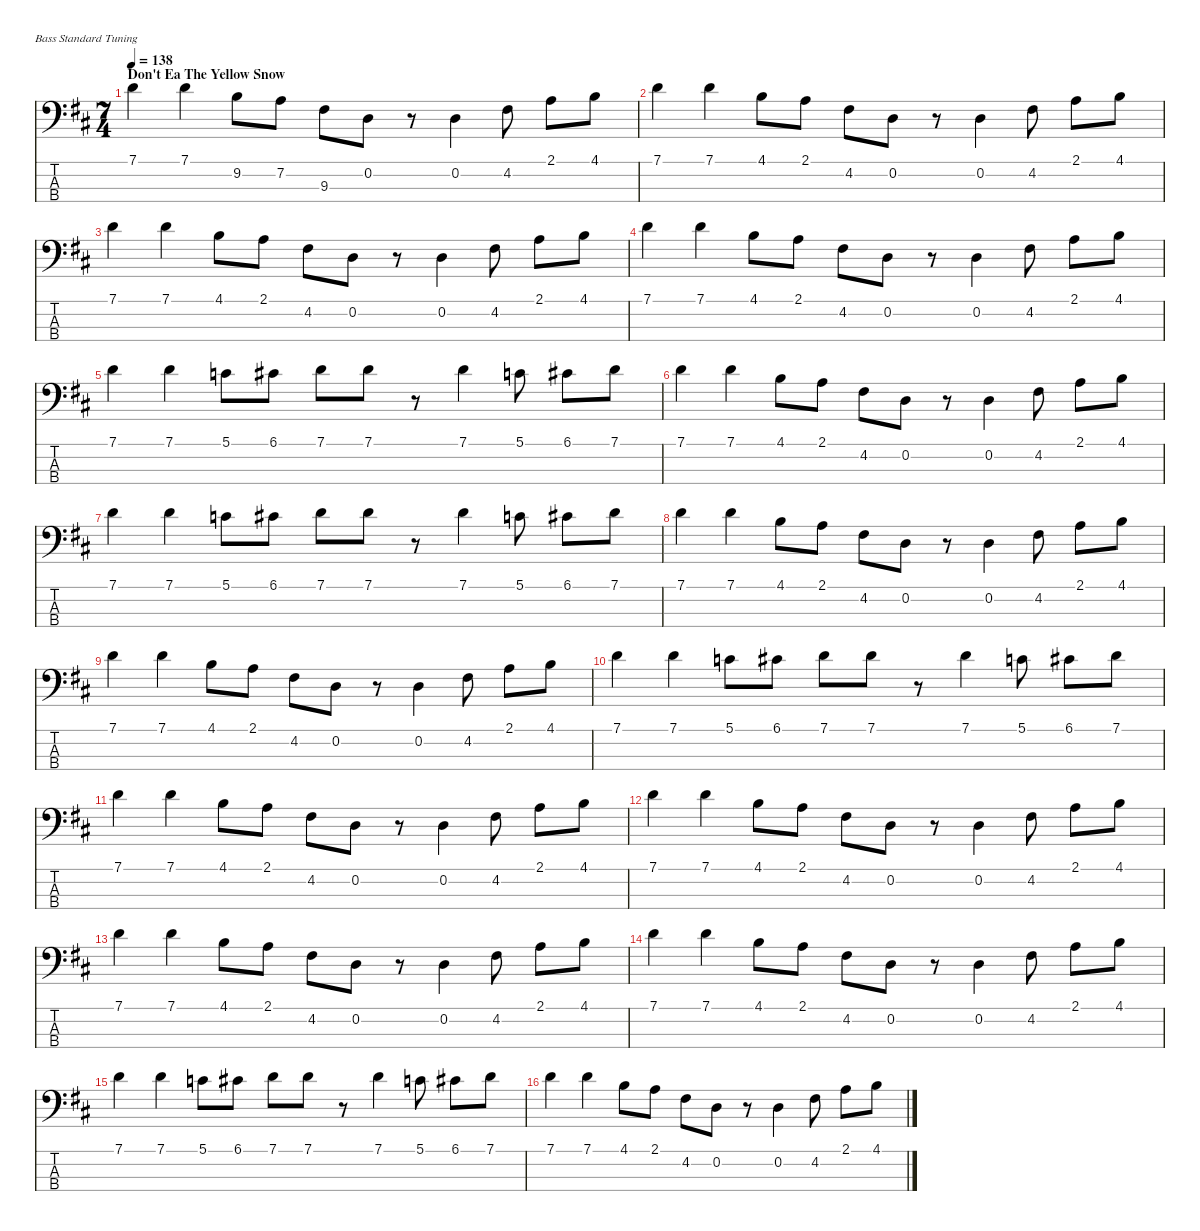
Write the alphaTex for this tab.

\defaultSystemsLayout 4
\hideDynamics
\bracketExtendMode nobrackets
\singleTrackTrackNamePolicy hidden
\multiTrackTrackNamePolicy hidden
\firstSystemTrackNameMode fullname
\firstSystemTrackNameOrientation horizontal
\otherSystemsTrackNameOrientation horizontal
\track ("Bass" "el.bs.") {instrument electricbassfinger}
\staff {score tabs}
\tuning (G2 D2 A1 E1)
\ts (7 4)
\section ("" "Don't Ea The Yellow Snow")
\tempo 138
\clef f4
\ks d
7.1{acc forcenatural}.4{dy fff instrument electricbassfinger beam Down} 7.1{acc forcenatural}.4{beam Down} 9.2{acc forcenatural}.8{beam Down} 7.2{acc forcenatural}.8{beam Down} 9.3{acc #}.8{beam Down} 0.2{acc forcenatural}.8{beam Down} r.8{beam Down} 0.2{acc forcenatural}.4{beam Down} 4.2{acc #}.8{beam Down} 2.1{acc forcenatural}.8{beam Down} 4.1{acc forcenatural}.8{beam Down} |
7.1{acc forcenatural}.4{beam Down} 7.1{acc forcenatural}.4{beam Down} 4.1{acc forcenatural}.8{beam Down} 2.1{acc forcenatural}.8{beam Down} 4.2{acc #}.8{beam Down} 0.2{acc forcenatural}.8{beam Down} r.8{beam Down} 0.2{acc forcenatural}.4{beam Down} 4.2{acc #}.8{beam Down} 2.1{acc forcenatural}.8{beam Down} 4.1{acc forcenatural}.8{beam Down} |
7.1{acc forcenatural}.4{beam Down} 7.1{acc forcenatural}.4{beam Down} 4.1{acc forcenatural}.8{beam Down} 2.1{acc forcenatural}.8{beam Down} 4.2{acc #}.8{beam Down} 0.2{acc forcenatural}.8{beam Down} r.8{beam Down} 0.2{acc forcenatural}.4{beam Down} 4.2{acc #}.8{beam Down} 2.1{acc forcenatural}.8{beam Down} 4.1{acc forcenatural}.8{beam Down} |
7.1{acc forcenatural}.4{beam Down} 7.1{acc forcenatural}.4{beam Down} 4.1{acc forcenatural}.8{beam Down} 2.1{acc forcenatural}.8{beam Down} 4.2{acc #}.8{beam Down} 0.2{acc forcenatural}.8{beam Down} r.8{beam Down} 0.2{acc forcenatural}.4{beam Down} 4.2{acc #}.8{beam Down} 2.1{acc forcenatural}.8{beam Down} 4.1{acc forcenatural}.8{beam Down} |
7.1{acc forcenatural}.4{beam Down} 7.1{acc forcenatural}.4{beam Down} 5.1{acc forcenatural}.8{beam Down} 6.1{acc #}.8{beam Down} 7.1{acc forcenatural}.8{beam Down} 7.1{acc forcenatural}.8{beam Down} r.8{beam Down} 7.1{acc forcenatural}.4{beam Down} 5.1{acc forcenatural}.8{beam Down} 6.1{acc #}.8{beam Down} 7.1{acc forcenatural}.8{beam Down} |
7.1{acc forcenatural}.4{beam Down} 7.1{acc forcenatural}.4{beam Down} 4.1{acc forcenatural}.8{beam Down} 2.1{acc forcenatural}.8{beam Down} 4.2{acc #}.8{beam Down} 0.2{acc forcenatural}.8{beam Down} r.8{beam Down} 0.2{acc forcenatural}.4{beam Down} 4.2{acc #}.8{beam Down} 2.1{acc forcenatural}.8{beam Down} 4.1{acc forcenatural}.8{beam Down} |
7.1{acc forcenatural}.4{beam Down} 7.1{acc forcenatural}.4{beam Down} 5.1{acc forcenatural}.8{beam Down} 6.1{acc #}.8{beam Down} 7.1{acc forcenatural}.8{beam Down} 7.1{acc forcenatural}.8{beam Down} r.8{beam Down} 7.1{acc forcenatural}.4{beam Down} 5.1{acc forcenatural}.8{beam Down} 6.1{acc #}.8{beam Down} 7.1{acc forcenatural}.8{beam Down} |
7.1{acc forcenatural}.4{beam Down} 7.1{acc forcenatural}.4{beam Down} 4.1{acc forcenatural}.8{beam Down} 2.1{acc forcenatural}.8{beam Down} 4.2{acc #}.8{beam Down} 0.2{acc forcenatural}.8{beam Down} r.8{beam Down} 0.2{acc forcenatural}.4{beam Down} 4.2{acc #}.8{beam Down} 2.1{acc forcenatural}.8{beam Down} 4.1{acc forcenatural}.8{beam Down} |
7.1{acc forcenatural}.4{beam Down} 7.1{acc forcenatural}.4{beam Down} 4.1{acc forcenatural}.8{beam Down} 2.1{acc forcenatural}.8{beam Down} 4.2{acc #}.8{beam Down} 0.2{acc forcenatural}.8{beam Down} r.8{beam Down} 0.2{acc forcenatural}.4{beam Down} 4.2{acc #}.8{beam Down} 2.1{acc forcenatural}.8{beam Down} 4.1{acc forcenatural}.8{beam Down} |
7.1{acc forcenatural}.4{beam Down} 7.1{acc forcenatural}.4{beam Down} 5.1{acc forcenatural}.8{beam Down} 6.1{acc #}.8{beam Down} 7.1{acc forcenatural}.8{beam Down} 7.1{acc forcenatural}.8{beam Down} r.8{beam Down} 7.1{acc forcenatural}.4{beam Down} 5.1{acc forcenatural}.8{beam Down} 6.1{acc #}.8{beam Down} 7.1{acc forcenatural}.8{beam Down} |
7.1{acc forcenatural}.4{beam Down} 7.1{acc forcenatural}.4{beam Down} 4.1{acc forcenatural}.8{beam Down} 2.1{acc forcenatural}.8{beam Down} 4.2{acc #}.8{beam Down} 0.2{acc forcenatural}.8{beam Down} r.8{beam Down} 0.2{acc forcenatural}.4{beam Down} 4.2{acc #}.8{beam Down} 2.1{acc forcenatural}.8{beam Down} 4.1{acc forcenatural}.8{beam Down} |
7.1{acc forcenatural}.4{beam Down} 7.1{acc forcenatural}.4{beam Down} 4.1{acc forcenatural}.8{beam Down} 2.1{acc forcenatural}.8{beam Down} 4.2{acc #}.8{beam Down} 0.2{acc forcenatural}.8{beam Down} r.8{beam Down} 0.2{acc forcenatural}.4{beam Down} 4.2{acc #}.8{beam Down} 2.1{acc forcenatural}.8{beam Down} 4.1{acc forcenatural}.8{beam Down} |
7.1{acc forcenatural}.4{beam Down} 7.1{acc forcenatural}.4{beam Down} 4.1{acc forcenatural}.8{beam Down} 2.1{acc forcenatural}.8{beam Down} 4.2{acc #}.8{beam Down} 0.2{acc forcenatural}.8{beam Down} r.8{beam Down} 0.2{acc forcenatural}.4{beam Down} 4.2{acc #}.8{beam Down} 2.1{acc forcenatural}.8{beam Down} 4.1{acc forcenatural}.8{beam Down} |
7.1{acc forcenatural}.4{beam Down} 7.1{acc forcenatural}.4{beam Down} 4.1{acc forcenatural}.8{beam Down} 2.1{acc forcenatural}.8{beam Down} 4.2{acc #}.8{beam Down} 0.2{acc forcenatural}.8{beam Down} r.8{beam Down} 0.2{acc forcenatural}.4{beam Down} 4.2{acc #}.8{beam Down} 2.1{acc forcenatural}.8{beam Down} 4.1{acc forcenatural}.8{beam Down} |
7.1{acc forcenatural}.4{beam Down} 7.1{acc forcenatural}.4{beam Down} 5.1{acc forcenatural}.8{beam Down} 6.1{acc #}.8{beam Down} 7.1{acc forcenatural}.8{beam Down} 7.1{acc forcenatural}.8{beam Down} r.8{beam Down} 7.1{acc forcenatural}.4{beam Down} 5.1{acc forcenatural}.8{beam Down} 6.1{acc #}.8{beam Down} 7.1{acc forcenatural}.8{beam Down} |
7.1{acc forcenatural}.4{beam Down} 7.1{acc forcenatural}.4{beam Down} 4.1{acc forcenatural}.8{beam Down} 2.1{acc forcenatural}.8{beam Down} 4.2{acc #}.8{beam Down} 0.2{acc forcenatural}.8{beam Down} r.8{beam Down} 0.2{acc forcenatural}.4{beam Down} 4.2{acc #}.8{beam Down} 2.1{acc forcenatural}.8{beam Down} 4.1{acc forcenatural}.8{beam Down}
